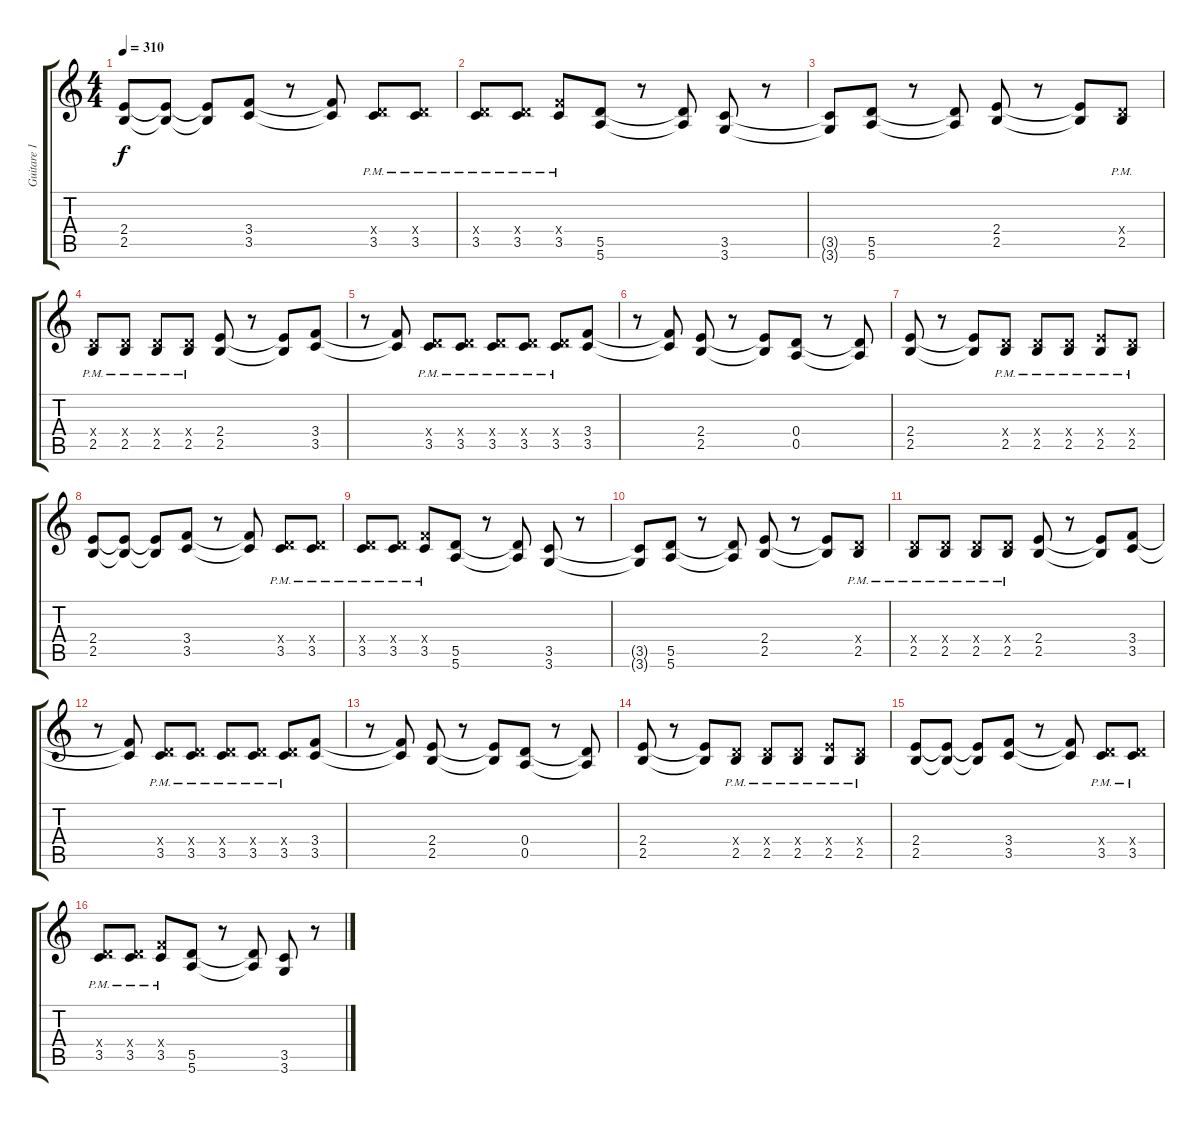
\track ("Guitare 1" "Guitare 1") {instrument distortionguitar}
\staff {score tabs}
\tuning (E4 B3 G3 D3 A2 E2) {hide}
\ts (4 4)
\tempo 310
\clef g2
\ks c
(2.4 2.5).8{dy f} (2.4{t} 2.5{t}).8 (2.4{t} 2.5{t}).8 (3.4 3.5).8 r.8 (3.4{t} 3.5{t}).8 (0.4{x} 3.5{pm}).8 (0.4{x} 3.5{pm}).8 |
(0.4{x} 3.5{pm}).8 (0.4{x} 3.5{pm}).8 (3.4{x} 3.5{pm}).8 (5.5 5.6).8 r.8 (5.5{t} 5.6{t}).8 (3.5 3.6).8 r.8 |
(3.5{t} 3.6{t}).8 (5.5 5.6).8 r.8 (5.5{t} 5.6{t}).8 (2.4 2.5).8 r.8 (2.4{t} 2.5{t}).8 (0.4{x} 2.5{pm}).8 |
(0.4{x} 2.5{pm}).8 (0.4{x} 2.5{pm}).8 (0.4{x} 2.5{pm}).8 (0.4{x} 2.5{pm}).8 (2.4 2.5).8 r.8 (2.4{t} 2.5{t}).8 (3.4 3.5).8 |
r.8 (3.4{t} 3.5{t}).8 (0.4{x} 3.5{pm}).8 (0.4{x} 3.5{pm}).8 (0.4{x} 3.5{pm}).8 (0.4{x} 3.5{pm}).8 (0.4{x} 3.5{pm}).8 (3.4 3.5).8 |
r.8 (3.4{t} 3.5{t}).8 (2.4 2.5).8 r.8 (2.4{t} 2.5{t}).8 (0.4 0.5).8 r.8 (0.4{t} 0.5{t}).8 |
(2.4 2.5).8 r.8 (2.4{t} 2.5{t}).8 (0.4{x} 2.5{pm}).8 (0.4{x} 2.5{pm}).8 (0.4{x} 2.5{pm}).8 (2.4{x} 2.5{pm}).8 (0.4{x} 2.5{pm}).8 |
(2.4 2.5).8 (2.4{t} 2.5{t}).8 (2.4{t} 2.5{t}).8 (3.4 3.5).8 r.8 (3.4{t} 3.5{t}).8 (0.4{x} 3.5{pm}).8 (0.4{x} 3.5{pm}).8 |
(0.4{x} 3.5{pm}).8 (0.4{x} 3.5{pm}).8 (3.4{x} 3.5{pm}).8 (5.5 5.6).8 r.8 (5.5{t} 5.6{t}).8 (3.5 3.6).8 r.8 |
(3.5{t} 3.6{t}).8 (5.5 5.6).8 r.8 (5.5{t} 5.6{t}).8 (2.4 2.5).8 r.8 (2.4{t} 2.5{t}).8 (0.4{x} 2.5{pm}).8 |
(0.4{x} 2.5{pm}).8 (0.4{x} 2.5{pm}).8 (0.4{x} 2.5{pm}).8 (0.4{x} 2.5{pm}).8 (2.4 2.5).8 r.8 (2.4{t} 2.5{t}).8 (3.4 3.5).8 |
r.8 (3.4{t} 3.5{t}).8 (0.4{x} 3.5{pm}).8 (0.4{x} 3.5{pm}).8 (0.4{x} 3.5{pm}).8 (0.4{x} 3.5{pm}).8 (0.4{x} 3.5{pm}).8 (3.4 3.5).8 |
r.8 (3.4{t} 3.5{t}).8 (2.4 2.5).8 r.8 (2.4{t} 2.5{t}).8 (0.4 0.5).8 r.8 (0.4{t} 0.5{t}).8 |
(2.4 2.5).8 r.8 (2.4{t} 2.5{t}).8 (0.4{x} 2.5{pm}).8 (0.4{x} 2.5{pm}).8 (0.4{x} 2.5{pm}).8 (2.4{x} 2.5{pm}).8 (0.4{x} 2.5{pm}).8 |
(2.4 2.5).8 (2.4{t} 2.5{t}).8 (2.4{t} 2.5{t}).8 (3.4 3.5).8 r.8 (3.4{t} 3.5{t}).8 (0.4{x} 3.5{pm}).8 (0.4{x} 3.5{pm}).8 |
(0.4{x} 3.5{pm}).8 (0.4{x} 3.5{pm}).8 (3.4{x} 3.5{pm}).8 (5.5 5.6).8 r.8 (5.5{t} 5.6{t}).8 (3.5 3.6).8 r.8
